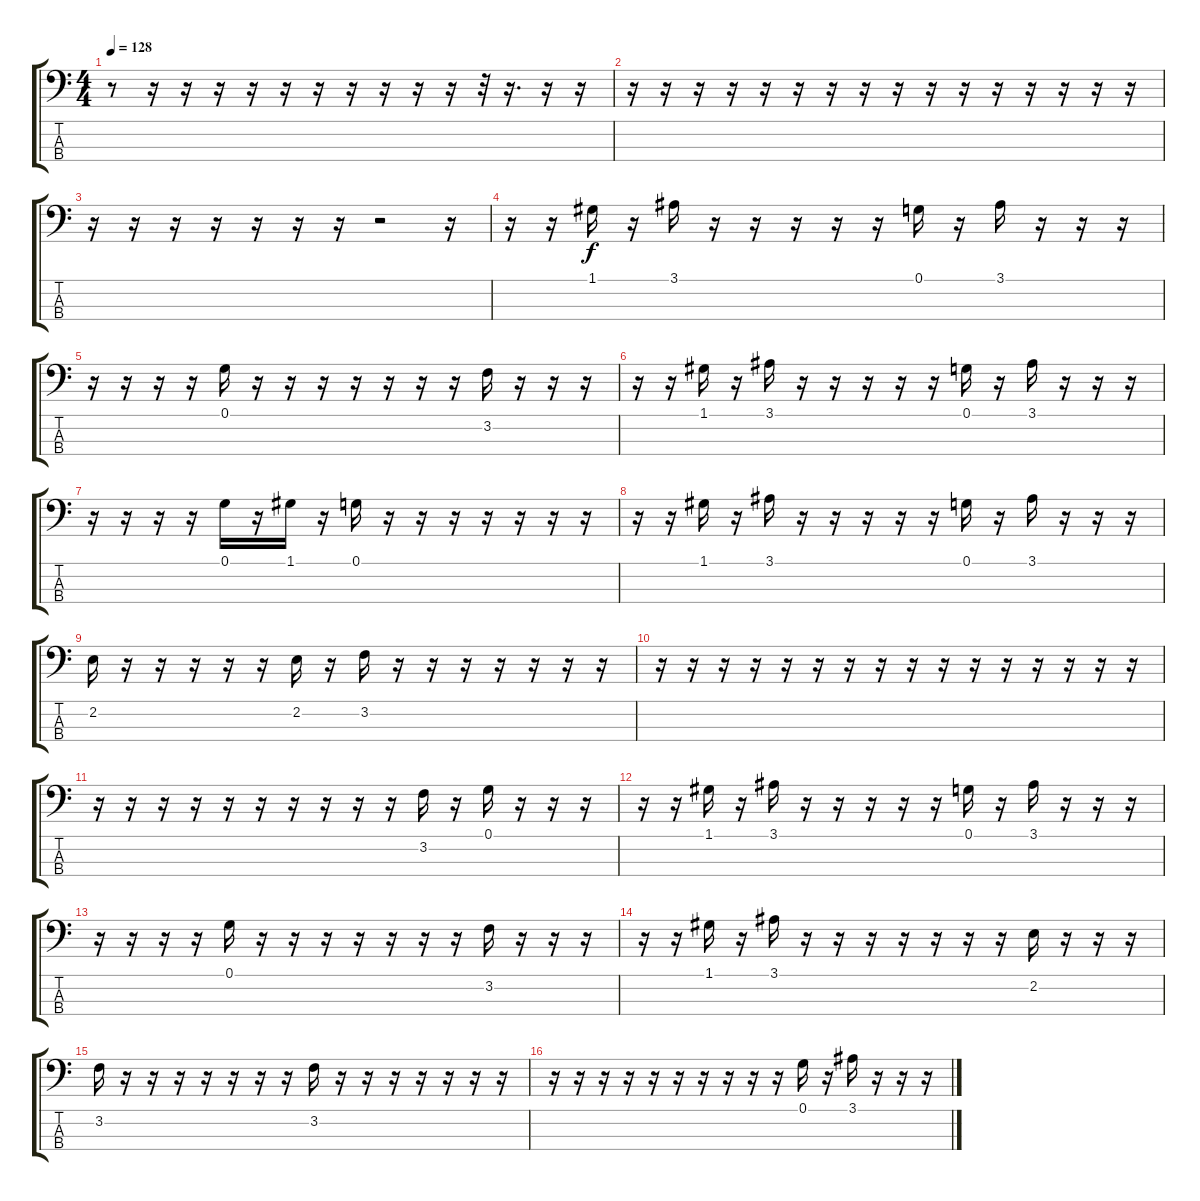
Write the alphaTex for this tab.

\track "" {instrument synthbass1}
\staff {score tabs}
\tuning (G2 D2 A1 E1) {hide}
\ts (4 4)
\tempo 128
\clef f4
\ks c
r.8{dy f} r.16 r.16 r.16 r.16 r.16 r.16 r.16 r.16 r.16 r.16 r.32 r.16{d} r.16 r.16 |
r.16 r.16 r.16 r.16 r.16 r.16 r.16 r.16 r.16 r.16 r.16 r.16 r.16 r.16 r.16 r.16 |
r.16 r.16 r.16 r.16 r.16 r.16 r.16 r.2 r.16 |
r.16 r.16 1.1.16 r.16 3.1.16 r.16 r.16 r.16 r.16 r.16 0.1.16 r.16 3.1.16 r.16 r.16 r.16 |
r.16 r.16 r.16 r.16 0.1.16 r.16 r.16 r.16 r.16 r.16 r.16 r.16 3.2.16 r.16 r.16 r.16 |
r.16 r.16 1.1.16 r.16 3.1.16 r.16 r.16 r.16 r.16 r.16 0.1.16 r.16 3.1.16 r.16 r.16 r.16 |
r.16 r.16 r.16 r.16 0.1.16 r.16 1.1.16 r.16 0.1.16 r.16 r.16 r.16 r.16 r.16 r.16 r.16 |
r.16 r.16 1.1.16 r.16 3.1.16 r.16 r.16 r.16 r.16 r.16 0.1.16 r.16 3.1.16 r.16 r.16 r.16 |
2.2.16 r.16 r.16 r.16 r.16 r.16 2.2.16 r.16 3.2.16 r.16 r.16 r.16 r.16 r.16 r.16 r.16 |
r.16 r.16 r.16 r.16 r.16 r.16 r.16 r.16 r.16 r.16 r.16 r.16 r.16 r.16 r.16 r.16 |
r.16 r.16 r.16 r.16 r.16 r.16 r.16 r.16 r.16 r.16 3.2.16 r.16 0.1.16 r.16 r.16 r.16 |
r.16 r.16 1.1.16 r.16 3.1.16 r.16 r.16 r.16 r.16 r.16 0.1.16 r.16 3.1.16 r.16 r.16 r.16 |
r.16 r.16 r.16 r.16 0.1.16 r.16 r.16 r.16 r.16 r.16 r.16 r.16 3.2.16 r.16 r.16 r.16 |
r.16 r.16 1.1.16 r.16 3.1.16 r.16 r.16 r.16 r.16 r.16 r.16 r.16 2.2.16 r.16 r.16 r.16 |
3.2.16 r.16 r.16 r.16 r.16 r.16 r.16 r.16 3.2.16 r.16 r.16 r.16 r.16 r.16 r.16 r.16 |
r.16 r.16 r.16 r.16 r.16 r.16 r.16 r.16 r.16 r.16 0.1.16 r.16 3.1.16 r.16 r.16 r.16
